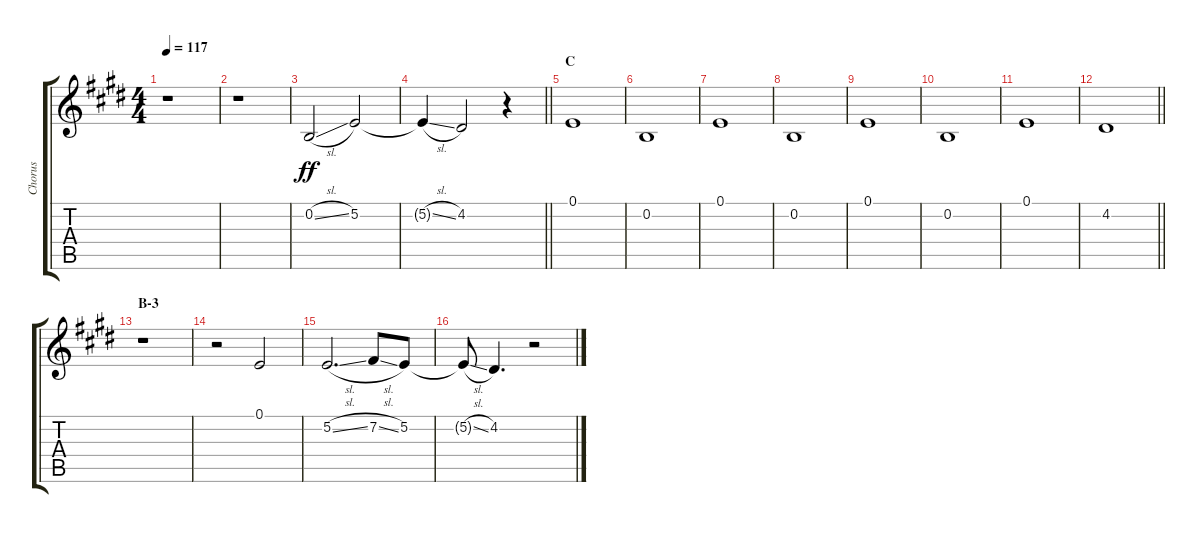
\track ("Chorus" "Chorus") {instrument voiceoohs}
\staff {score tabs}
\tuning (E4 B3 G3 D3 A2 E2) {hide}
\ts (4 4)
\tempo 117
\clef g2
\ks e
r.1{dy ff} |
r.1 |
0.2{sl}.2 5.2.2 |
\barLineRight lightlight
5.2{sl t}.4 4.2.2 r.4 |
\section ("" "C")
0.1.1 |
0.2.1 |
0.1.1 |
0.2.1 |
0.1.1 |
0.2.1 |
0.1.1 |
\barLineRight lightlight
4.2.1 |
\section ("" "B-3")
r.1 |
r.2 0.1.2 |
5.2{sl}.2{d} 7.2{sl}.8 5.2.8 |
5.2{sl t}.8 4.2.4{d} r.2
